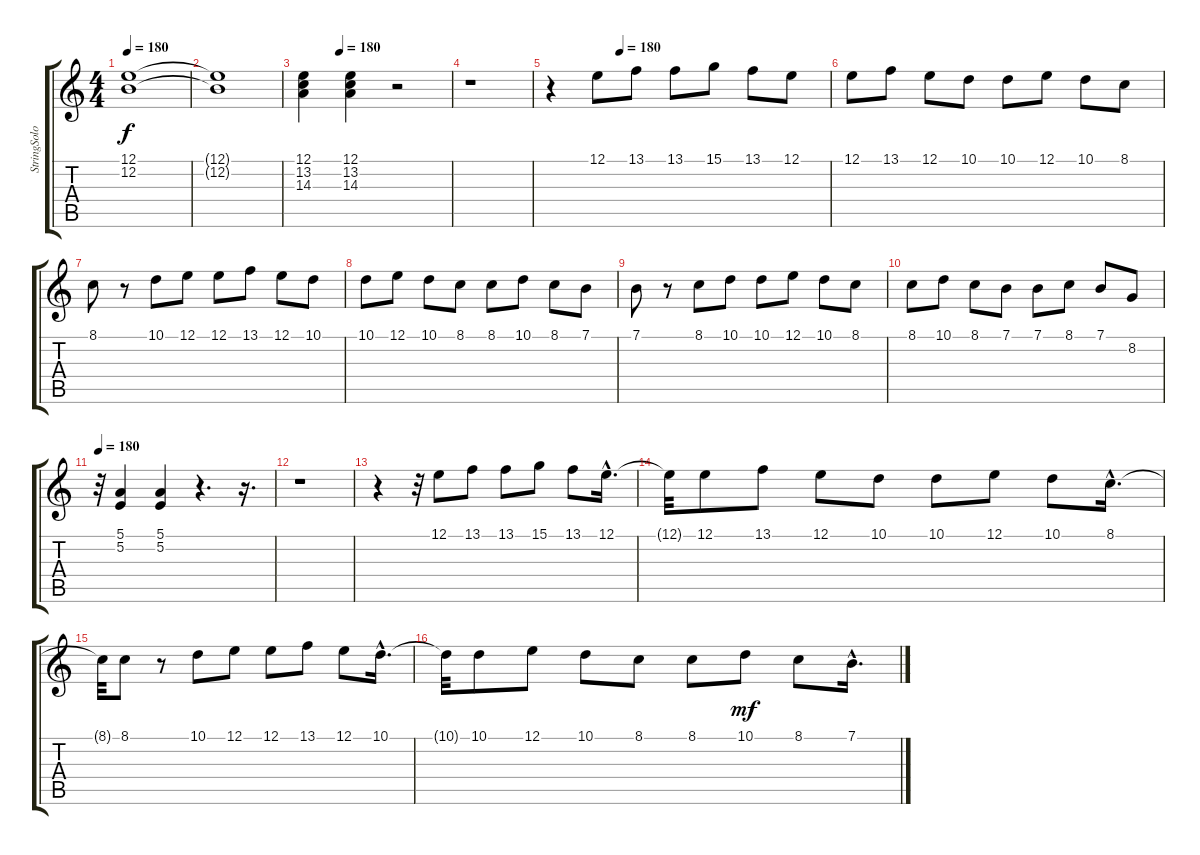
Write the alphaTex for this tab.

\track ("StringSolo" "StringSolo") {instrument stringensemble1}
\staff {score tabs}
\tuning (E4 B3 G3 D3 A2 E2) {hide}
\ts (4 4)
\tempo 180
\clef g2
\ks c
(12.1 12.2).1{dy f} |
(12.1{t} 12.2{t}).1 |
\tempo (180 0.25)
(12.1 13.2 14.3).4 (12.1 13.2 14.3).4 r.2 |
r.1 |
\tempo (180 0.25)
r.4 12.1.8 13.1.8 13.1.8 15.1.8 13.1.8 12.1.8 |
12.1.8 13.1.8 12.1.8 10.1.8 10.1.8 12.1.8 10.1.8 8.1.8 |
8.1.8 r.8 10.1.8 12.1.8 12.1.8 13.1.8 12.1.8 10.1.8 |
10.1.8 12.1.8 10.1.8 8.1.8 8.1.8 10.1.8 8.1.8 7.1.8 |
7.1.8 r.8 8.1.8 10.1.8 10.1.8 12.1.8 10.1.8 8.1.8 |
8.1.8 10.1.8 8.1.8 7.1.8 7.1.8 8.1.8 7.1.8 8.2.8 |
\tempo 180
r.32 (5.1 5.2).4 (5.1 5.2).4 r.4{d} r.16{d} |
r.1 |
r.4 r.32 12.1.8 13.1.8 13.1.8 15.1.8 13.1.8 12.1{hac}.16{d} |
12.1{t}.32 12.1.8 13.1.8 12.1.8 10.1.8 10.1.8 12.1.8 10.1.8 8.1{hac}.16{d} |
8.1{t}.32 8.1.8 r.8 10.1.8 12.1.8 12.1.8 13.1.8 12.1.8 10.1{hac}.16{d} |
10.1{t}.32 10.1.8 12.1.8 10.1.8 8.1.8 8.1.8 10.1.8{dy mf} 8.1.8 7.1{hac}.16{d}
